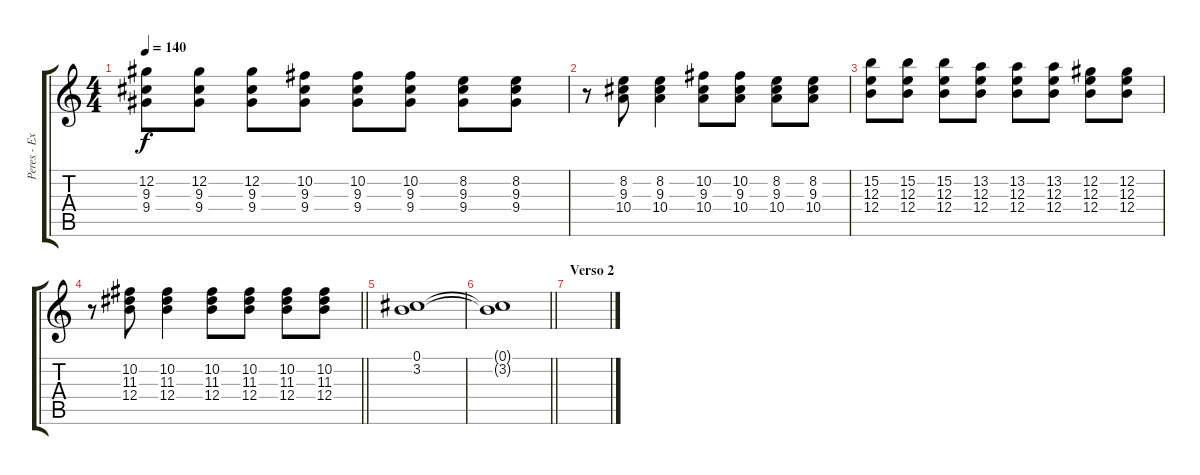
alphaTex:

\track ("Peres - Extra - Aux" "Peres - Ex") {instrument distortionguitar}
\staff {score tabs}
\tuning (Db4 Ab3 E3 B2 Gb2 B1) {hide}
\ts (4 4)
\tempo 140
\clef g2
\ks c
(12.2 9.3 9.4).8{dy f} (12.2 9.3 9.4).8 (12.2 9.3 9.4).8 (10.2 9.3 9.4).8 (10.2 9.3 9.4).8 (10.2 9.3 9.4).8 (8.2 9.3 9.4).8 (8.2 9.3 9.4).8 |
r.8 (8.2 9.3 10.4).8 (8.2 9.3 10.4).4 (10.2 9.3 10.4).8 (10.2 9.3 10.4).8 (8.2 9.3 10.4).8 (8.2 9.3 10.4).8 |
(15.2 12.3 12.4).8 (15.2 12.3 12.4).8 (15.2 12.3 12.4).8 (13.2 12.3 12.4).8 (13.2 12.3 12.4).8 (13.2 12.3 12.4).8 (12.2 12.3 12.4).8 (12.2 12.3 12.4).8 |
\barLineRight lightlight
r.8 (10.2 11.3 12.4).8 (10.2 11.3 12.4).4 (10.2 11.3 12.4).8 (10.2 11.3 12.4).8 (10.2 11.3 12.4).8 (10.2 11.3 12.4).8 |
\section ("" "")
(0.1 3.2).1 |
\barLineRight lightlight
(0.1{t} 3.2{t}).1 |
\section ("" "Verso 2")
